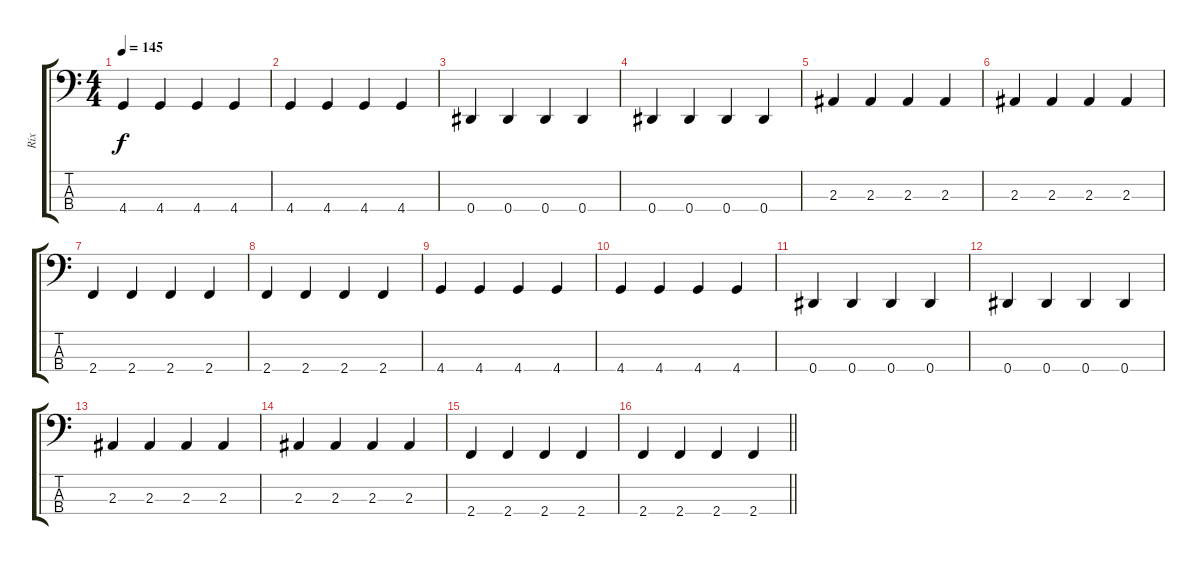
\track ("Rix" "Rix") {instrument electricbasspick}
\staff {score tabs}
\tuning (Gb2 Db2 Ab1 Eb1) {hide}
\ts (4 4)
\tempo 145
\clef f4
\ks c
4.4.4{dy f} 4.4.4 4.4.4 4.4.4 |
4.4.4 4.4.4 4.4.4 4.4.4 |
0.4.4 0.4.4 0.4.4 0.4.4 |
0.4.4 0.4.4 0.4.4 0.4.4 |
2.3.4 2.3.4 2.3.4 2.3.4 |
2.3.4 2.3.4 2.3.4 2.3.4 |
2.4.4 2.4.4 2.4.4 2.4.4 |
2.4.4 2.4.4 2.4.4 2.4.4 |
4.4.4 4.4.4 4.4.4 4.4.4 |
4.4.4 4.4.4 4.4.4 4.4.4 |
0.4.4 0.4.4 0.4.4 0.4.4 |
0.4.4 0.4.4 0.4.4 0.4.4 |
2.3.4 2.3.4 2.3.4 2.3.4 |
2.3.4 2.3.4 2.3.4 2.3.4 |
2.4.4 2.4.4 2.4.4 2.4.4 |
\barLineRight lightlight
2.4.4 2.4.4 2.4.4 2.4.4
